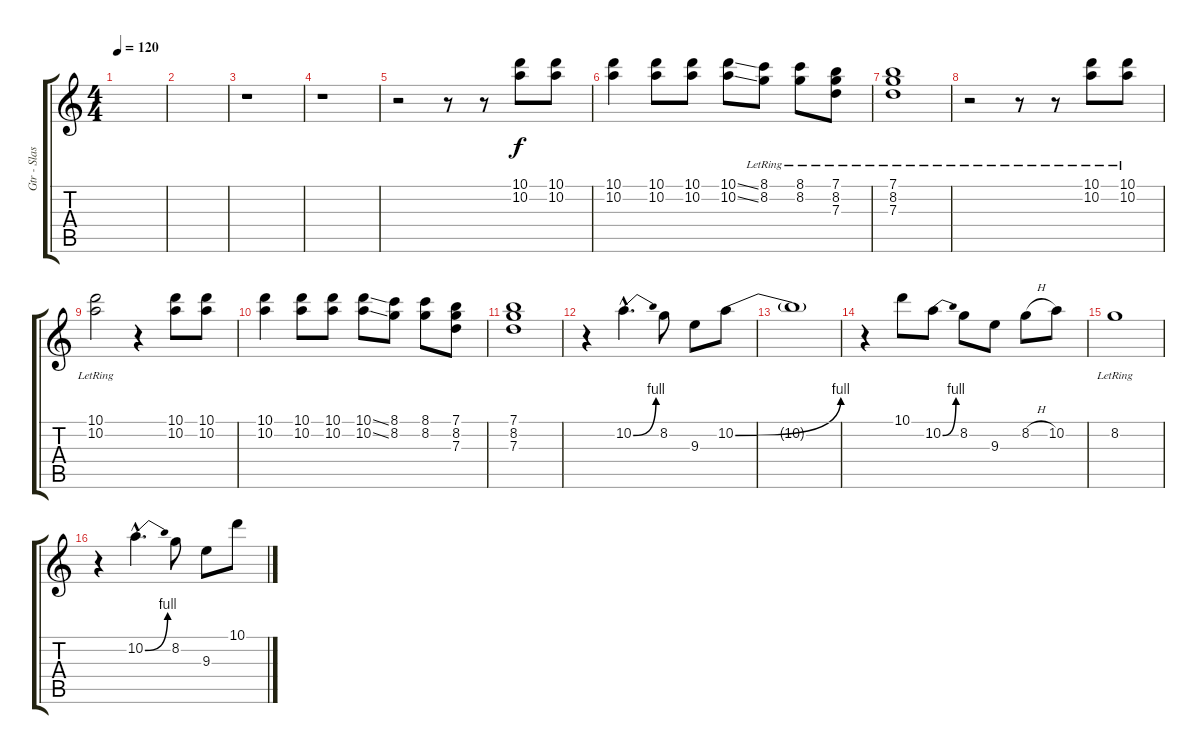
\track ("Gtr - Slash" "Gtr - Slas") {instrument electricguitarjazz}
\staff {score tabs}
\tuning (E4 B3 G3 D3 A2 E2) {hide}
\ts (4 4)
\tempo 120
\clef g2
\ks c
|
|
r.1 |
r.1 |
r.2 r.8 r.8 (10.1 10.2).8 (10.1 10.2).8 |
(10.1 10.2).4 (10.1 10.2).8 (10.1 10.2).8 (10.1{ss} 10.2{ss}).8 (8.1{lr} 8.2{lr}).8 (8.1{lr} 8.2{lr}).8 (7.1{lr} 8.2{lr} 7.3{lr}).8 |
(7.1{lr} 8.2{lr} 7.3{lr}).1 |
r.2 r.8 r.8 (10.1{lr} 10.2{lr}).8 (10.1{lr} 10.2{lr}).8 |
(10.1{lr} 10.2{lr}).2 r.4 (10.1 10.2).8 (10.1 10.2).8 |
(10.1 10.2).4 (10.1 10.2).8 (10.1 10.2).8 (10.1{ss} 10.2{ss}).8 (8.1 8.2).8 (8.1 8.2).8 (7.1 8.2 7.3).8 |
(7.1 8.2 7.3).1 |
r.4 10.2{be (bend 0 0 60 4) hac}.4{d} 8.2.8 9.3.8 10.2{be (bend 0 0 60 4)}.8 |
10.2{t}.1 |
r.4 10.1.8 10.2{be (bend 0 0 60 4)}.8 8.2.8 9.3.8 8.2{h}.8 10.2.8 |
8.2{lr}.1 |
r.4 10.2{be (bend 0 0 60 4) hac}.4{d} 8.2.8 9.3.8 10.1.8
